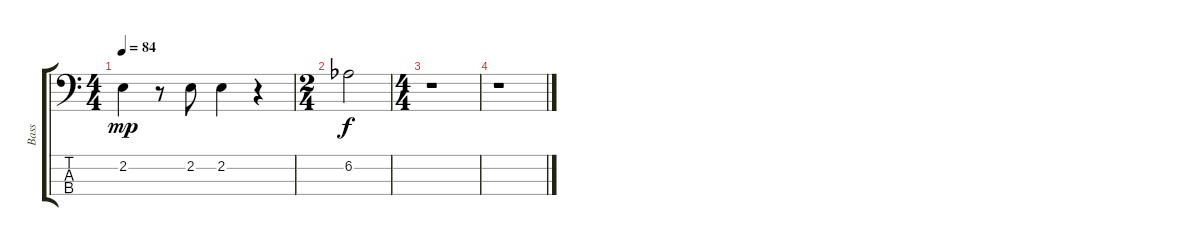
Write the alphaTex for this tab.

\track ("Bass" "Bass") {instrument electricbassfinger}
\staff {score tabs}
\tuning (G2 D2 A1 E1) {hide}
\ts (4 4)
\tempo 84
\clef f4
\ks c
2.2.4{dy mp} r.8 2.2.8 2.2.4 r.4 |
\ts (2 4)
6.2{acc b}.2{dy f} |
\ts (4 4)
r.1 |
r.1
